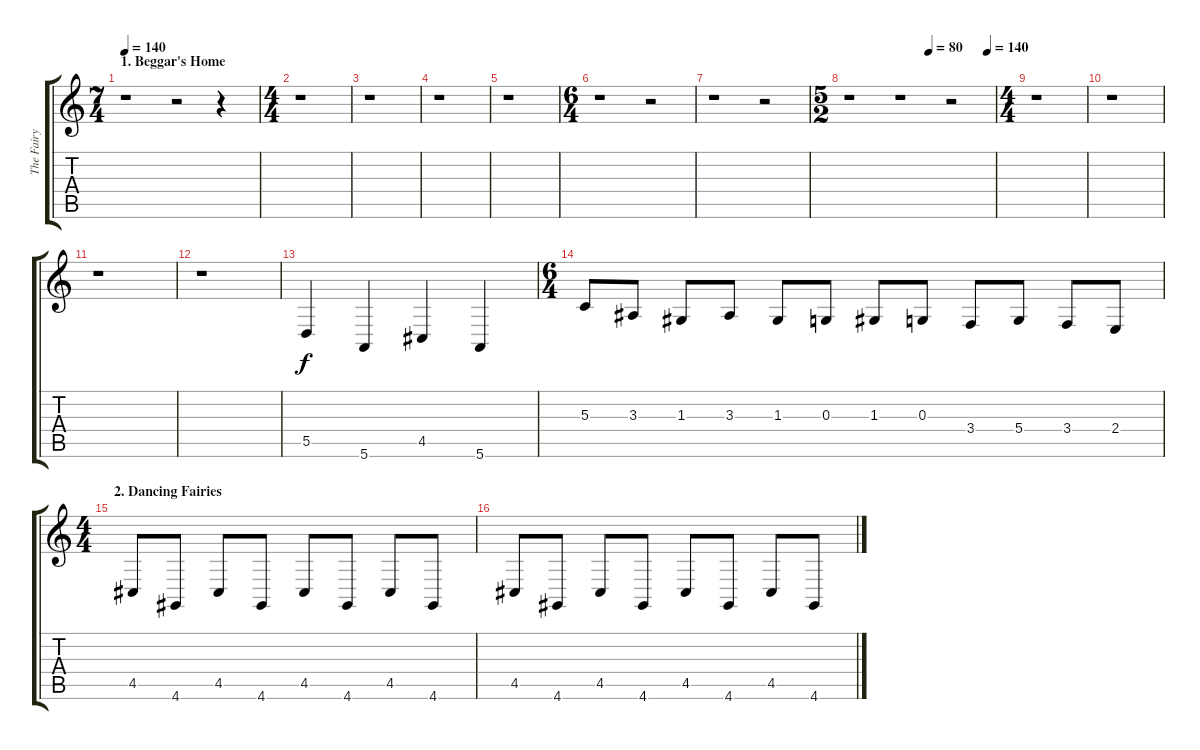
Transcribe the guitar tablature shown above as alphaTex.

\track ("The Fairy Slayer" "The Fairy ") {instrument cello}
\staff {score tabs}
\tuning (E4 B3 G3 D3 A2 E2) {hide}
\ts (7 4)
\section ("" "1. Beggar's Home")
\tempo 140
\clef g2
\ks c
r.1{dy f instrument cello} r.2 r.4 |
\ts (4 4)
r.1 |
r.1 |
r.1 |
r.1 |
\ts (6 4)
r.1 r.2 |
r.1 r.2 |
\ts (5 2)
\tempo (80 0.55)
\tempo (140 0.95)
r.1 r.1 r.2 |
\ts (4 4)
r.1 |
r.1 |
r.1 |
r.1 |
5.5.4 5.6.4 4.5.4 5.6.4 |
\ts (6 4)
5.3.8 3.3.8 1.3.8 3.3.8 1.3.8 0.3.8 1.3.8 0.3.8 3.4.8 5.4.8 3.4.8 2.4.8 |
\ts (4 4)
\section ("" "2. Dancing Fairies")
4.5.8 4.6.8 4.5.8 4.6.8 4.5.8 4.6.8 4.5.8 4.6.8 |
4.5.8 4.6.8 4.5.8 4.6.8 4.5.8 4.6.8 4.5.8 4.6.8
